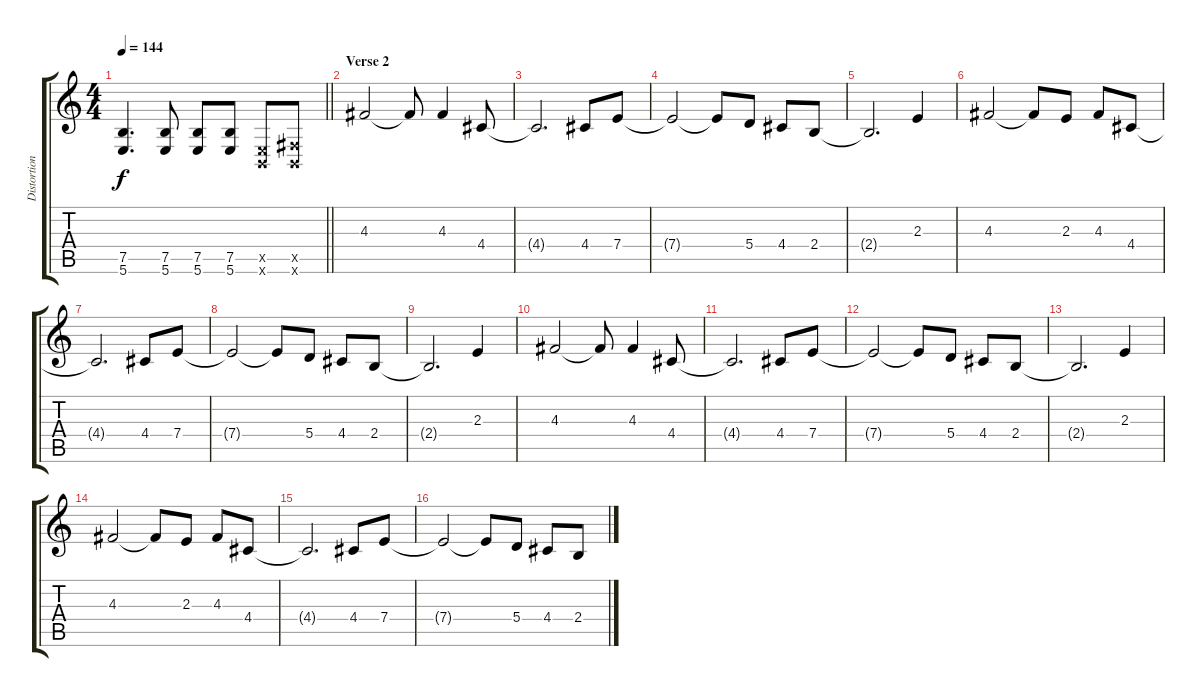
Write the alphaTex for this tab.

\track ("Distortion 2 / Lead 2" "Distortion") {instrument distortionguitar}
\staff {score tabs}
\tuning (B3 Gb3 D3 A2 E2 B1) {hide}
\ts (4 4)
\tempo 144
\clef g2
\barLineRight lightlight
\ks c
(7.5{t} 5.6{t}).4{d dy f} (7.5 5.6).8 (7.5 5.6).8 (7.5 5.6).8 (0.5{x} 0.6{x}).8 (2.5{x} 0.6{x}).8 |
\section ("" "Verse 2")
4.3.2{volume 16 instrument electricguitarclean} 4.3{t}.8 4.3.4 4.4.8 |
4.4{t}.2{d} 4.4.8 7.4.8 |
7.4{t}.2 7.4{t}.8 5.4.8 4.4.8 2.4.8 |
2.4{t}.2{d} 2.3.4 |
4.3.2 4.3{t}.8 2.3.8 4.3.8 4.4.8 |
4.4{t}.2{d} 4.4.8 7.4.8 |
7.4{t}.2 7.4{t}.8 5.4.8 4.4.8 2.4.8 |
2.4{t}.2{d} 2.3.4 |
4.3.2 4.3{t}.8 4.3.4 4.4.8 |
4.4{t}.2{d} 4.4.8 7.4.8 |
7.4{t}.2 7.4{t}.8 5.4.8 4.4.8 2.4.8 |
2.4{t}.2{d} 2.3.4 |
4.3.2 4.3{t}.8 2.3.8 4.3.8 4.4.8 |
4.4{t}.2{d} 4.4.8 7.4.8 |
7.4{t}.2 7.4{t}.8 5.4.8 4.4.8 2.4.8
